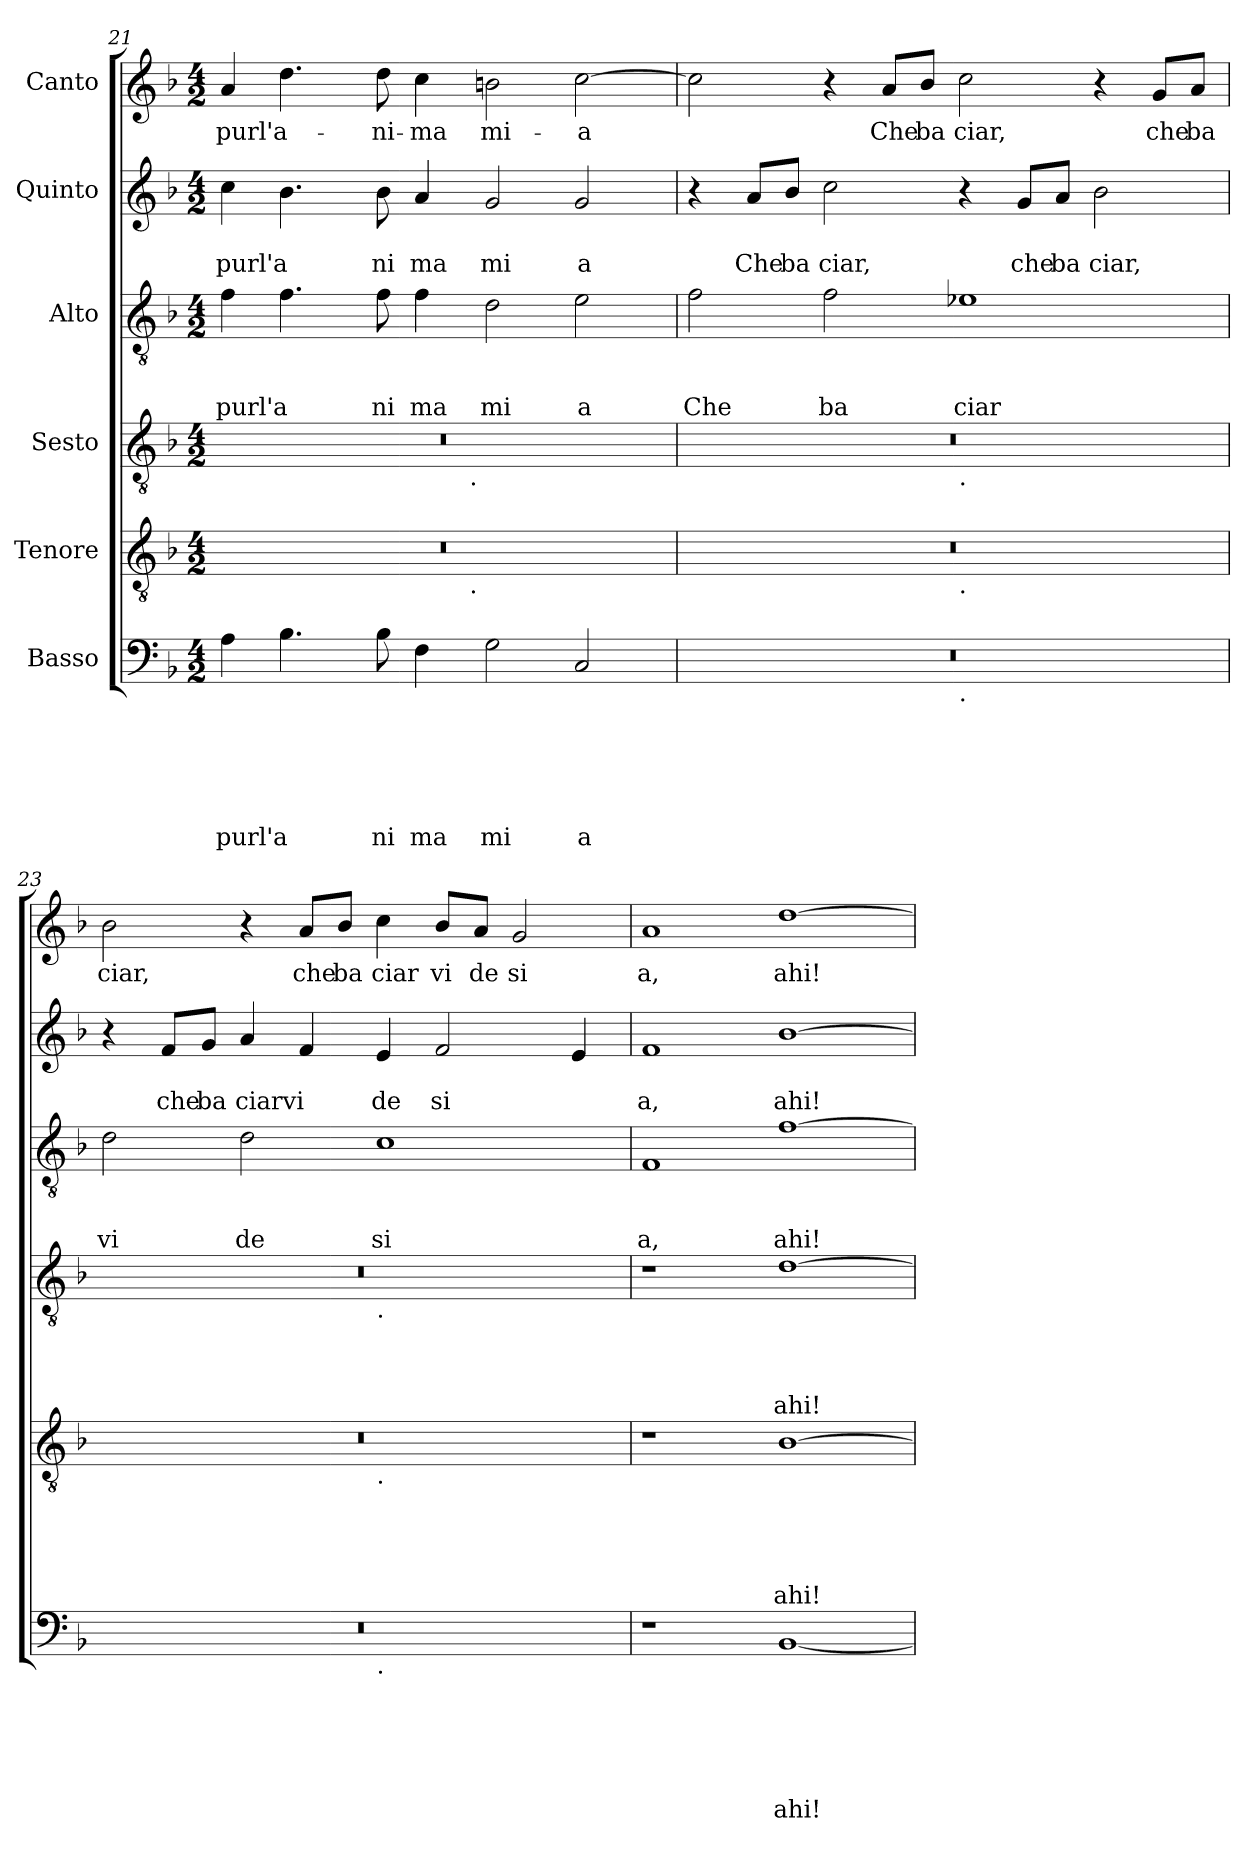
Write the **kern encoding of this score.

**kern	**text	**text	**text	**text	**text	**text	**kern	**text	**text	**text	**text	**text	**kern	**text	**text	**text	**text	**kern	**text	**text	**text	**kern	**text	**text	**kern	**text
*part6	*part6	*part6	*part6	*part6	*part6	*part6	*part5	*part5	*part5	*part5	*part5	*part5	*part4	*part4	*part4	*part4	*part4	*part3	*part3	*part3	*part3	*part2	*part2	*part2	*part1	*part1
*staff6	*staff6	*staff6	*staff6	*staff6	*staff6	*staff6	*staff5	*staff5	*staff5	*staff5	*staff5	*staff5	*staff4	*staff4	*staff4	*staff4	*staff4	*staff3	*staff3	*staff3	*staff3	*staff2	*staff2	*staff2	*staff1	*staff1
*I"Basso	*	*	*	*	*	*	*I"Tenore	*	*	*	*	*	*I"Sesto	*	*	*	*	*I"Alto	*	*	*	*I"Quinto	*	*	*I"Canto	*
*clefF4	*	*	*	*	*	*	*clefGv2	*	*	*	*	*	*clefGv2	*	*	*	*	*clefGv2	*	*	*	*clefG2	*	*	*clefG2	*
*k[b-]	*	*	*	*	*	*	*k[b-]	*	*	*	*	*	*k[b-]	*	*	*	*	*k[b-]	*	*	*	*k[b-]	*	*	*k[b-]	*
*F:	*	*	*	*	*	*	*F:	*	*	*	*	*	*F:	*	*	*	*	*F:	*	*	*	*F:	*	*	*F:	*
*M4/2	*	*	*	*	*	*	*M4/2	*	*	*	*	*	*M4/2	*	*	*	*	*M4/2	*	*	*	*M4/2	*	*	*M4/2	*
=21	=21	=21	=21	=21	=21	=21	=21	=21	=21	=21	=21	=21	=21	=21	=21	=21	=21	=21	=21	=21	=21	=21	=21	=21	=21	=21
!	!	!	!	!	!	!LO:LY:b	!	!	!	!	!	!	!	!	!	!	!	!	!	!	!LO:LY:b	!	!	!LO:LY:b	!	!LO:LY:b
*	*	*	*	*	*	*	*^	*	*	*	*	*	*^	*	*	*	*	*	*	*	*	*	*	*	*	*
4A\	.	.	.	.	.	purl'a	0r	2ryy	.	.	.	.	.	0r	2ryy	.	.	.	.	4f\	.	.	purl'a	4cc\	.	purl'a	4a/	purl'a-
4.B-\	.	.	.	.	.	.	.	.	.	.	.	.	.	.	.	.	.	.	.	4.f\	.	.	.	4.b-\	.	.	4.dd\	.
.	.	.	.	.	.	.	.	4...ryy	.	.	.	.	.	.	4...ryy	.	.	.	.	.	.	.	.	.	.	.	.	.
!	!	!	!	!	!	!LO:LY:b	!	!	!	!	!	!	!	!	!	!	!	!	!	!	!	!	!LO:LY:b	!	!	!LO:LY:b	!	!LO:LY:b
8B-\	.	.	.	.	.	ni	.	.	.	.	.	.	.	.	.	.	.	.	.	8f\	.	.	ni	8b-\	.	ni	8dd\	-ni-
!	!	!	!	!	!	!LO:LY:b	!	!	!	!	!	!	!	!	!	!	!	!	!	!	!	!	!LO:LY:b	!	!	!LO:LY:b	!	!LO:LY:b
4F\	.	.	.	.	.	ma	.	.	.	.	.	.	.	.	.	.	.	.	.	4f\	.	.	ma	4a/	.	ma	4cc\	-ma
!	!	!	!	!	!	!	!	!	!	!	!	!	!	!	!LO:TX:b:t=.	!	!	!	!	!	!	!	!	!	!	!	!	!
!	!	!	!	!	!	!	!	!LO:TX:b:t=.	!	!	!	!	!	!	!	!	!	!	!	!	!	!	!	!	!	!	!	!
.	.	.	.	.	.	.	.	1ryy	.	.	.	.	.	.	1ryy	.	.	.	.	.	.	.	.	.	.	.	.	.
!	!	!	!	!	!	!LO:LY:b	!	!	!	!	!	!	!	!	!	!	!	!	!	!	!	!	!LO:LY:b	!	!	!LO:LY:b	!	!LO:LY:b
2G\	.	.	.	.	.	mi	.	.	.	.	.	.	.	.	.	.	.	.	.	2d\	.	.	mi	2g/	.	mi	2bn\	mi-
!	!	!	!	!	!	!LO:LY:b	!	!	!	!	!	!	!	!	!	!	!	!	!	!	!	!	!LO:LY:b	!	!	!LO:LY:b	!	!LO:LY:b
2C/	.	.	.	.	.	a	.	.	.	.	.	.	.	.	.	.	.	.	.	2e\	.	.	a	2g/	.	a	[>2cc\	-a
.	.	.	.	.	.	.	.	32ryy	.	.	.	.	.	.	32ryy	.	.	.	.	.	.	.	.	.	.	.	.	.
!!LO:LB:g=z
=22	=22	=22	=22	=22	=22	=22	=22	=22	=22	=22	=22	=22	=22	=22	=22	=22	=22	=22	=22	=22	=22	=22	=22	=22	=22	=22	=22	=22
!	!	!	!	!	!	!	!	!	!	!	!	!	!	!	!	!	!	!	!	!	!	!	!LO:LY:b	!	!	!	!	!
*^	*	*	*	*	*	*	*	*	*	*	*	*	*	*	*	*	*	*	*	*	*	*	*	*	*	*	*	*
0r	1ryy	.	.	.	.	.	.	0r	1ryy	.	.	.	.	.	0r	1ryy	.	.	.	.	2f\	.	.	Che	4r	.	.	2cc\]	.
!	!	!	!	!	!	!	!	!	!	!	!	!	!	!	!	!	!	!	!	!	!	!	!	!	!	!	!LO:LY:b	!	!
.	.	.	.	.	.	.	.	.	.	.	.	.	.	.	.	.	.	.	.	.	.	.	.	.	8a/L	.	Che	.	.
!	!	!	!	!	!	!	!	!	!	!	!	!	!	!	!	!	!	!	!	!	!	!	!	!	!	!	!LO:LY:b	!	!
.	.	.	.	.	.	.	.	.	.	.	.	.	.	.	.	.	.	.	.	.	.	.	.	.	8b-/J	.	ba	.	.
!	!	!	!	!	!	!	!	!	!	!	!	!	!	!	!	!	!	!	!	!	!	!	!	!LO:LY:b	!	!	!LO:LY:b	!	!
.	.	.	.	.	.	.	.	.	.	.	.	.	.	.	.	.	.	.	.	.	2f\	.	.	ba	2cc\	.	ciar,	4r	.
!	!	!	!	!	!	!	!	!	!	!	!	!	!	!	!	!	!	!	!	!	!	!	!	!	!	!	!	!	!LO:LY:b
.	.	.	.	.	.	.	.	.	.	.	.	.	.	.	.	.	.	.	.	.	.	.	.	.	.	.	.	8a/L	Che
!	!	!	!	!	!	!	!	!	!	!	!	!	!	!	!	!	!	!	!	!	!	!	!	!	!	!	!	!	!LO:LY:b
.	.	.	.	.	.	.	.	.	.	.	.	.	.	.	.	.	.	.	.	.	.	.	.	.	.	.	.	8b-/J	ba
!	!	!	!	!	!	!	!	!	!	!	!	!	!	!	!	!LO:TX:b:t=.	!	!	!	!	!	!	!	!	!	!	!	!	!
!	!	!	!	!	!	!	!	!	!LO:TX:b:t=.	!	!	!	!	!	!	!	!	!	!	!	!	!	!	!	!	!	!	!	!
!	!LO:TX:b:t=.	!	!	!	!	!	!	!	!	!	!	!	!	!	!	!	!	!	!	!	!	!	!	!	!	!	!	!	!
!	!	!	!	!	!	!	!	!	!	!	!	!	!	!	!	!	!	!	!	!	!	!	!	!LO:LY:b	!	!	!	!	!LO:LY:b
.	1ryy	.	.	.	.	.	.	.	1ryy	.	.	.	.	.	.	1ryy	.	.	.	.	1e-X	.	.	ciar	4r	.	.	2cc\	ciar,
!	!	!	!	!	!	!	!	!	!	!	!	!	!	!	!	!	!	!	!	!	!	!	!	!	!	!	!LO:LY:b	!	!
.	.	.	.	.	.	.	.	.	.	.	.	.	.	.	.	.	.	.	.	.	.	.	.	.	8g/L	.	che	.	.
!	!	!	!	!	!	!	!	!	!	!	!	!	!	!	!	!	!	!	!	!	!	!	!	!	!	!	!LO:LY:b	!	!
.	.	.	.	.	.	.	.	.	.	.	.	.	.	.	.	.	.	.	.	.	.	.	.	.	8a/J	.	ba	.	.
!	!	!	!	!	!	!	!	!	!	!	!	!	!	!	!	!	!	!	!	!	!	!	!	!	!	!	!LO:LY:b	!	!
.	.	.	.	.	.	.	.	.	.	.	.	.	.	.	.	.	.	.	.	.	.	.	.	.	2b-\	.	ciar,	4r	.
!	!	!	!	!	!	!	!	!	!	!	!	!	!	!	!	!	!	!	!	!	!	!	!	!	!	!	!	!	!LO:LY:b
.	.	.	.	.	.	.	.	.	.	.	.	.	.	.	.	.	.	.	.	.	.	.	.	.	.	.	.	8g/L	che
!	!	!	!	!	!	!	!	!	!	!	!	!	!	!	!	!	!	!	!	!	!	!	!	!	!	!	!	!	!LO:LY:b
.	.	.	.	.	.	.	.	.	.	.	.	.	.	.	.	.	.	.	.	.	.	.	.	.	.	.	.	8a/J	ba
=23	=23	=23	=23	=23	=23	=23	=23	=23	=23	=23	=23	=23	=23	=23	=23	=23	=23	=23	=23	=23	=23	=23	=23	=23	=23	=23	=23	=23	=23
!	!	!	!	!	!	!	!	!	!	!	!	!	!	!	!	!	!	!	!	!	!	!	!	!LO:LY:b	!	!	!	!	!LO:LY:b
0r	1ryy	.	.	.	.	.	.	0r	1ryy	.	.	.	.	.	0r	1ryy	.	.	.	.	2d\	.	.	vi	4r	.	.	2b-\	ciar,
!	!	!	!	!	!	!	!	!	!	!	!	!	!	!	!	!	!	!	!	!	!	!	!	!	!	!	!LO:LY:b	!	!
.	.	.	.	.	.	.	.	.	.	.	.	.	.	.	.	.	.	.	.	.	.	.	.	.	8f/L	.	che	.	.
!	!	!	!	!	!	!	!	!	!	!	!	!	!	!	!	!	!	!	!	!	!	!	!	!	!	!	!LO:LY:b	!	!
.	.	.	.	.	.	.	.	.	.	.	.	.	.	.	.	.	.	.	.	.	.	.	.	.	8g/J	.	ba	.	.
!	!	!	!	!	!	!	!	!	!	!	!	!	!	!	!	!	!	!	!	!	!	!	!	!LO:LY:b	!	!	!LO:LY:b	!	!
.	.	.	.	.	.	.	.	.	.	.	.	.	.	.	.	.	.	.	.	.	2d\	.	.	de	4a/	.	ciarvi	4r	.
!	!	!	!	!	!	!	!	!	!	!	!	!	!	!	!	!	!	!	!	!	!	!	!	!	!	!	!	!	!LO:LY:b
.	.	.	.	.	.	.	.	.	.	.	.	.	.	.	.	.	.	.	.	.	.	.	.	.	4f/	.	.	8a/L	che
!	!	!	!	!	!	!	!	!	!	!	!	!	!	!	!	!	!	!	!	!	!	!	!	!	!	!	!	!	!LO:LY:b
.	.	.	.	.	.	.	.	.	.	.	.	.	.	.	.	.	.	.	.	.	.	.	.	.	.	.	.	8b-/J	ba
!	!	!	!	!	!	!	!	!	!	!	!	!	!	!	!	!LO:TX:b:t=.	!	!	!	!	!	!	!	!	!	!	!	!	!
!	!	!	!	!	!	!	!	!	!LO:TX:b:t=.	!	!	!	!	!	!	!	!	!	!	!	!	!	!	!	!	!	!	!	!
!	!LO:TX:b:t=.	!	!	!	!	!	!	!	!	!	!	!	!	!	!	!	!	!	!	!	!	!	!	!	!	!	!	!	!
!	!	!	!	!	!	!	!	!	!	!	!	!	!	!	!	!	!	!	!	!	!	!	!	!LO:LY:b	!	!	!LO:LY:b	!	!LO:LY:b
.	1ryy	.	.	.	.	.	.	.	1ryy	.	.	.	.	.	.	1ryy	.	.	.	.	1c	.	.	si	4e/	.	de	4cc\	ciar
!	!	!	!	!	!	!	!	!	!	!	!	!	!	!	!	!	!	!	!	!	!	!	!	!	!	!	!LO:LY:b	!	!LO:LY:b
.	.	.	.	.	.	.	.	.	.	.	.	.	.	.	.	.	.	.	.	.	.	.	.	.	2f/	.	si	8b-/L	vi
!	!	!	!	!	!	!	!	!	!	!	!	!	!	!	!	!	!	!	!	!	!	!	!	!	!	!	!	!	!LO:LY:b
.	.	.	.	.	.	.	.	.	.	.	.	.	.	.	.	.	.	.	.	.	.	.	.	.	.	.	.	8a/J	de
!	!	!	!	!	!	!	!	!	!	!	!	!	!	!	!	!	!	!	!	!	!	!	!	!	!	!	!	!	!LO:LY:b
.	.	.	.	.	.	.	.	.	.	.	.	.	.	.	.	.	.	.	.	.	.	.	.	.	.	.	.	2g/	si
.	.	.	.	.	.	.	.	.	.	.	.	.	.	.	.	.	.	.	.	.	.	.	.	.	4e/	.	.	.	.
=24	=24	=24	=24	=24	=24	=24	=24	=24	=24	=24	=24	=24	=24	=24	=24	=24	=24	=24	=24	=24	=24	=24	=24	=24	=24	=24	=24	=24	=24
!	!	!	!	!	!	!	!	!	!	!	!	!	!	!	!	!	!	!	!	!	!	!	!	!LO:LY:b	!	!	!LO:LY:b	!	!LO:LY:b
*v	*v	*	*	*	*	*	*	*	*	*	*	*	*	*	*v	*v	*	*	*	*	*	*	*	*	*	*	*	*	*
*	*	*	*	*	*	*	*v	*v	*	*	*	*	*	*	*	*	*	*	*	*	*	*	*	*	*	*	*
1r	.	.	.	.	.	.	1r	.	.	.	.	.	1r	.	.	.	.	1F	.	.	a,	1f	.	a,	1a	a,
!	!	!	!	!	!	!LO:LY:b	!	!	!	!	!	!LO:LY:b	!	!	!	!	!LO:LY:b	!	!	!	!LO:LY:b	!	!	!LO:LY:b	!	!LO:LY:b
[<1BB-	.	.	.	.	.	ahi!	[>1B-	.	.	.	.	ahi!	[>1d	.	.	.	ahi!	[>1f	.	.	ahi!	[>1b-	.	ahi!	[>1dd	ahi!
=	=	=	=	=	=	=	=	=	=	=	=	=	=	=	=	=	=	=	=	=	=	=	=	=	=	=
*-	*-	*-	*-	*-	*-	*-	*-	*-	*-	*-	*-	*-	*-	*-	*-	*-	*-	*-	*-	*-	*-	*-	*-	*-	*-	*-
